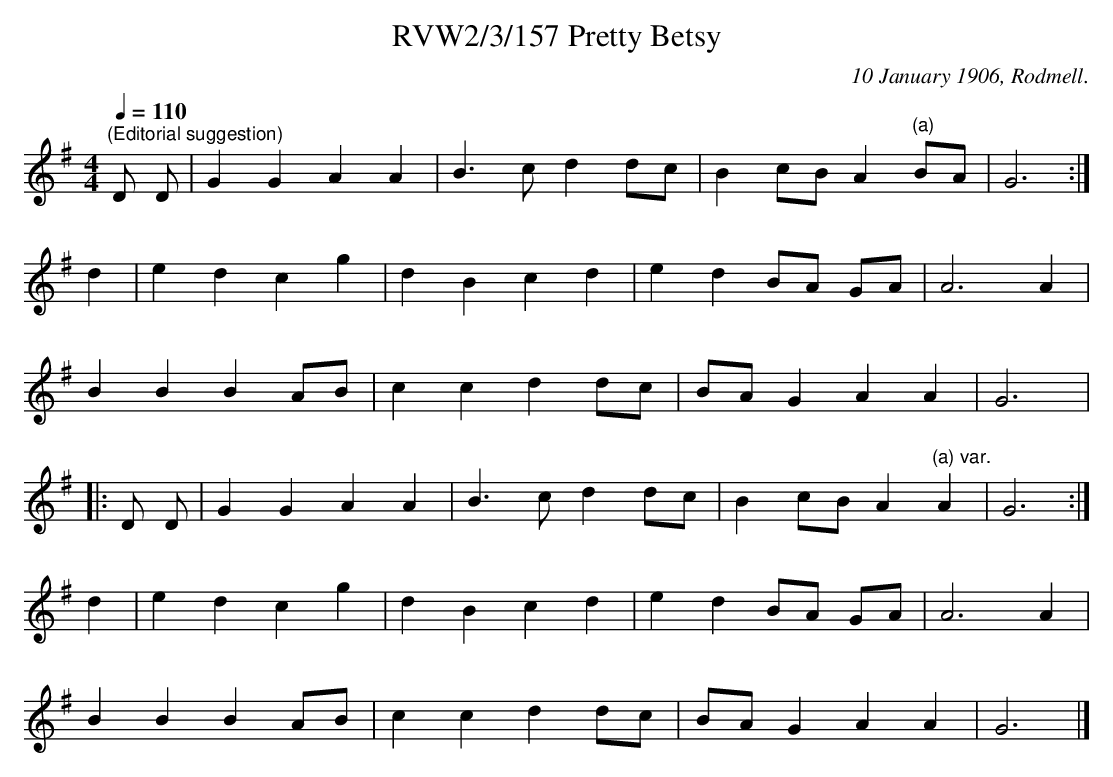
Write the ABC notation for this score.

X:1
T:RVW2/3/157 Pretty Betsy
C:10 January 1906, Rodmell.
L:1/4
Q:1/4=110
M:4/4
K:G
"^(Editorial suggestion)" D/ D/ | G G A A | B3/2 c/ d d/c/ | B c/B/ A"^(a)" B/A/ | G3 :|$ d |
e d c g | d B c d | e d B/A/ G/A/ | A3 A |$ B B B A/B/ | c c d d/c/ | B/A/ G A A | G3 |:$ D/ D/ |
G G A A | B3/2 c/ d d/c/ | B c/B/ A"^(a) var." A | G3 :|$ d | e d c g | d B c d | e d B/A/ G/A/ |
A3 A |$ B B B A/B/ | c c d d/c/ | B/A/ G A A | G3 |]
